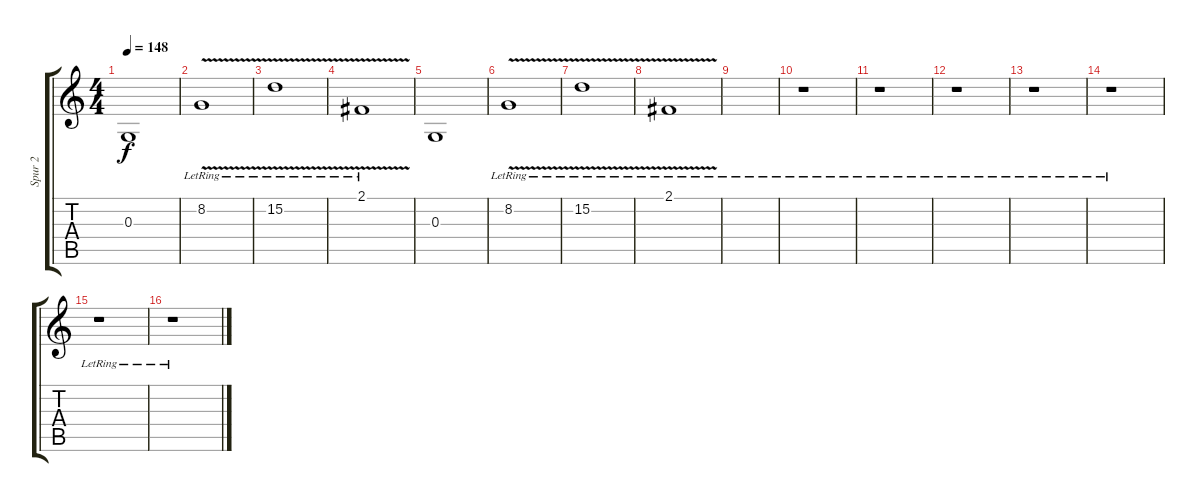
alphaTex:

\track ("Spur 2" "Spur 2") {instrument vibraphone}
\staff {score tabs}
\tuning (E4 B3 G3 D3 A2 E2) {hide}
\ts (4 4)
\tempo 148
\clef g2
\ks c
0.3.1{dy f} |
8.2{v lr}.1 |
15.2{v lr}.1 |
2.1{v lr}.1 |
0.3.1 |
8.2{v lr}.1 |
15.2{v lr}.1 |
2.1{v lr}.1 |
|
r.1 |
r.1 |
r.1 |
r.1 |
r.1 |
r.1 |
r.1
